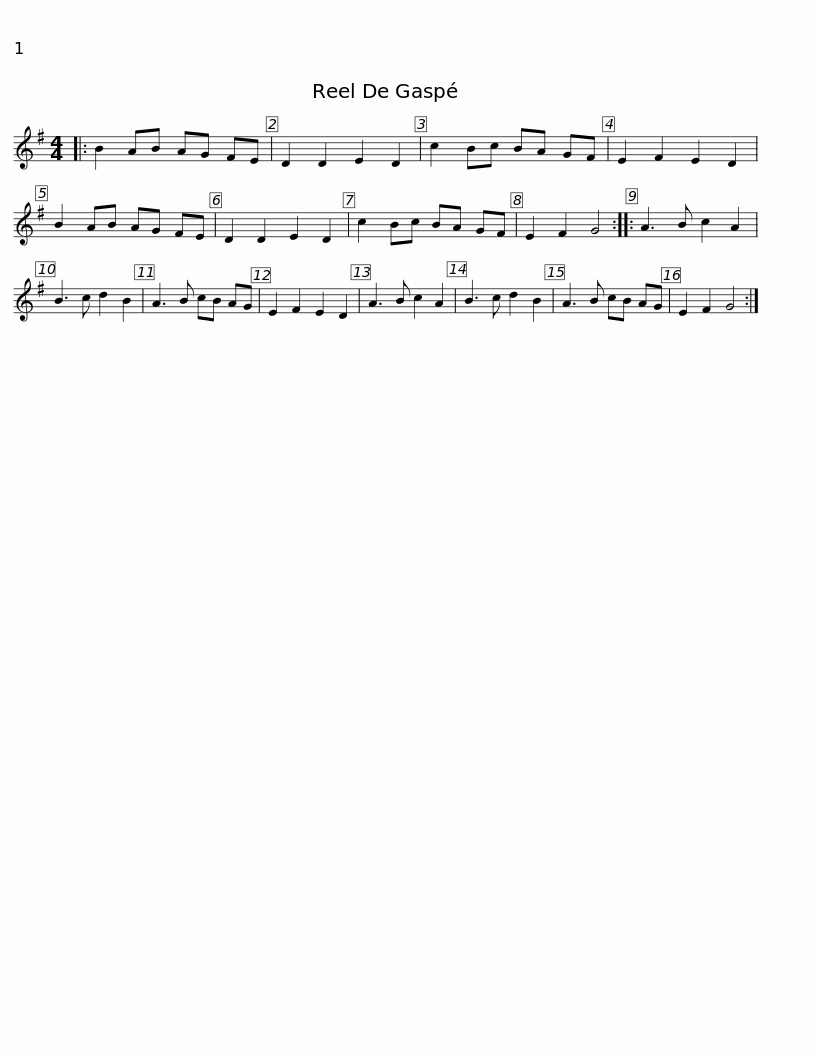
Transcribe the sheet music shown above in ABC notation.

X:1
L:1/8
M:4/4
I:linebreak $
K:G
V:1 treble
V:1
|: B2 AB AG FE | D2 D2 E2 D2 | c2 Bc BA GF | E2 F2 E2 D2 | B2 AB AG FE | %5
 D2 D2 E2 D2 | c2 Bc BA GF |$ E2 F2 G4 :: A3 B c2 A2 | B3 c d2 B2 | %10
 A3 B cB AG | E2 F2 E2 D2 | A3 B c2 A2 | B3 c d2 B2 | A3 B cB AG | %15
 E2 F2 G4 :| %16
